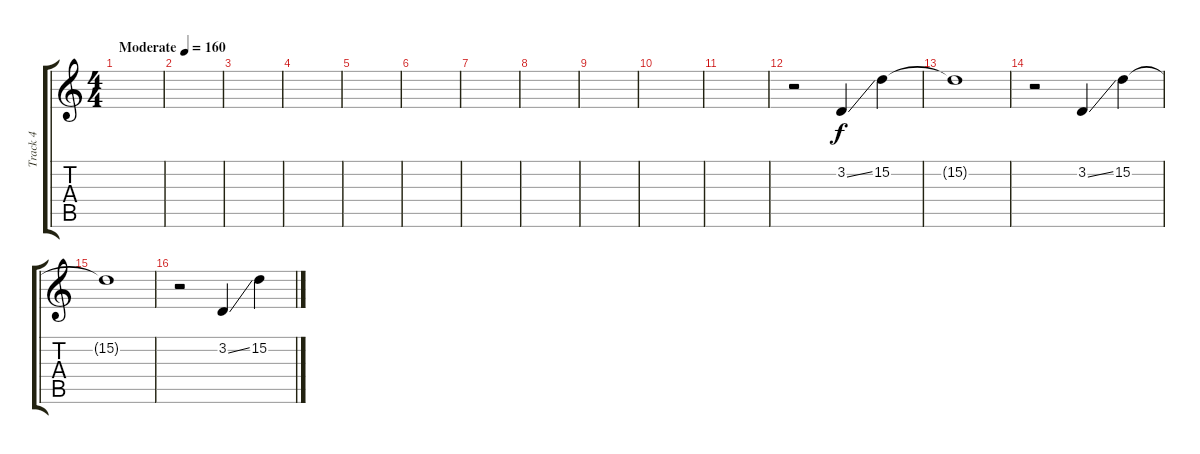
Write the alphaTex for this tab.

\track ("Track 4" "Track 4") {instrument lead2sawtooth}
\staff {score tabs}
\tuning (E4 B3 G3 D3 A2 D2) {hide}
\ts (4 4)
\tempo (160 "Moderate")
\clef g2
\ks c
|
|
|
|
|
|
|
|
|
|
|
r.2 3.2{ss}.4 15.2.4 |
15.2{t}.1 |
r.2 3.2{ss}.4 15.2.4 |
15.2{t}.1 |
r.2 3.2{ss}.4 15.2.4
